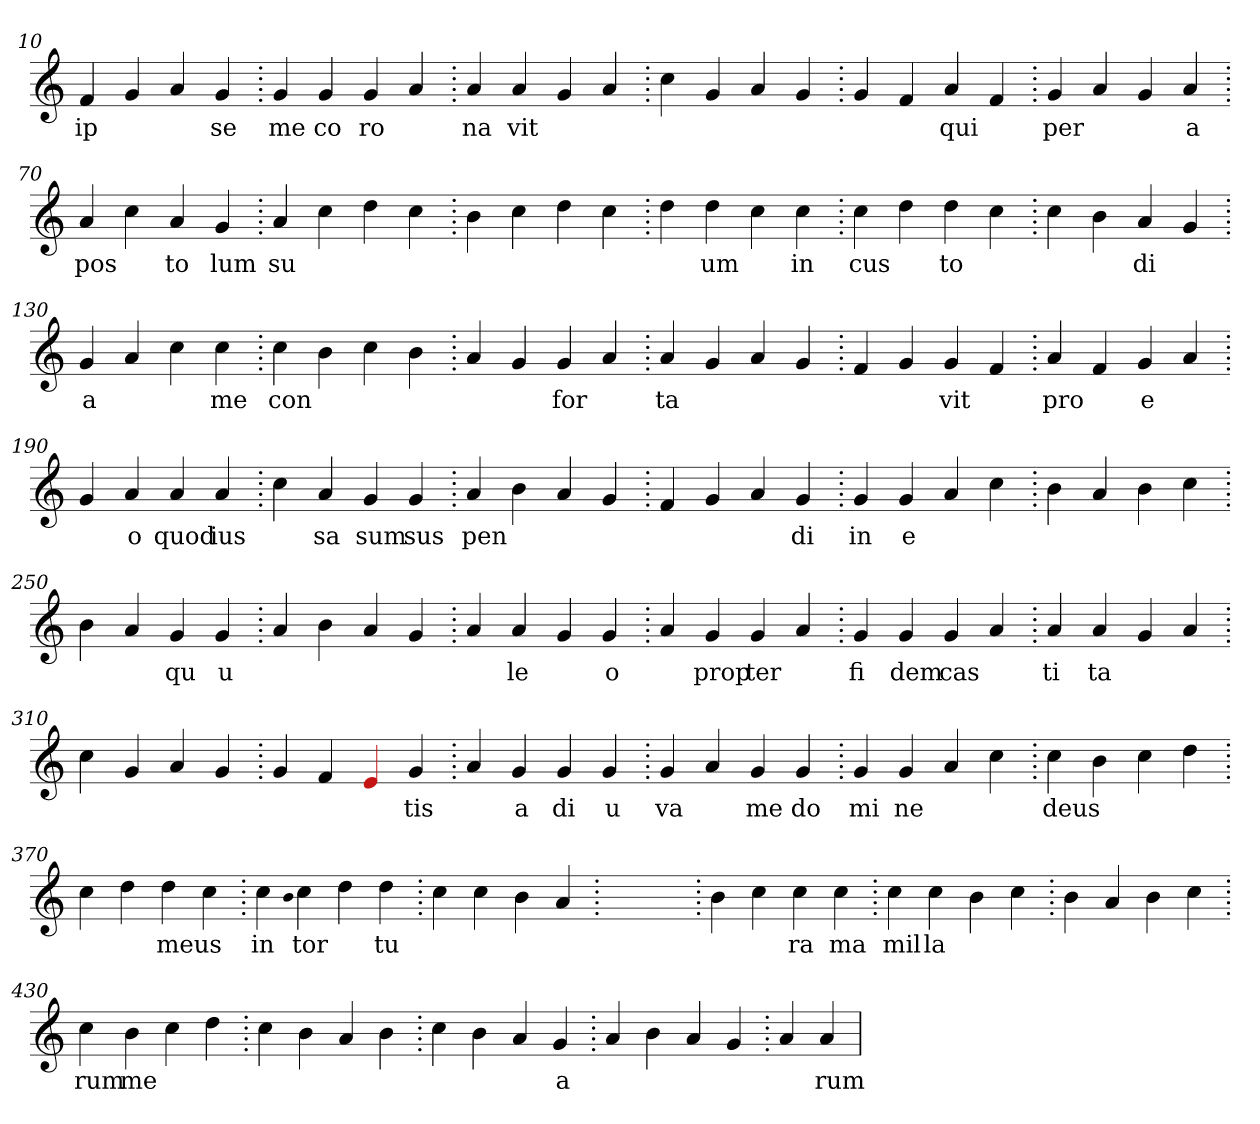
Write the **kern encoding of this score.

**kern	**text
*part1	*part1
*staff1	*staff1
*clefG2	*
=10.	=10.
4f	ip
4g	.
4a	.
4g	se
=20.	=20.
4g	me
4g	co
4g	ro
4a	.
=30.	=30.
4a	na
4a	vit
4g	.
4a	.
=40.	=40.
4cc	.
4g	.
4a	.
4g	.
=50.	=50.
4g	.
4f	.
4a	qui
4f	.
=60.	=60.
4g	per
4a	.
4g	.
4a	a
=70.	=70.
4a	pos
4cc	.
4a	to
4g	lum
=80.	=80.
4a	su
4cc	.
4dd	.
4cc	.
=90.	=90.
4b	.
4cc	.
4dd	.
4cc	.
=100.	=100.
4dd	.
4dd	um
4cc	.
4cc	in
=110.	=110.
4cc	cus
4dd	.
4dd	to
4cc	.
=120.	=120.
4cc	.
4b	.
4a	di
4g	.
=130.	=130.
4g	a
4a	.
4cc	.
4cc	me
=140.	=140.
4cc	con
4b	.
4cc	.
4b	.
=150.	=150.
4a	.
4g	.
4g	for
4a	.
=160.	=160.
4a	ta
4g	.
4a	.
4g	.
=170.	=170.
4f	.
4g	.
4g	vit
4f	.
=180.	=180.
4a	pro
4f	.
4g	e
4a	.
=190.	=190.
4g	.
4a	o
4a	quod
4a	ius
=200.	=200.
4cc	.
4a	sa
4g	sum
4g	sus
=210.	=210.
4a	pen
4b	.
4a	.
4g	.
=220.	=220.
4f	.
4g	.
4a	.
4g	di
=230.	=230.
4g	in
4g	e
4a	.
4cc	.
=240.	=240.
4b	.
4a	.
4b	.
4cc	.
=250.	=250.
4b	.
4a	.
4g	qu
4g	u
=260.	=260.
4a	.
4b	.
4a	.
4g	.
=270.	=270.
4a	.
4a	le
4g	.
4g	o
=280.	=280.
4a	.
4g	prop
4g	ter
4a	.
=290.	=290.
4g	fi
4g	dem
4g	cas
4a	.
=300.	=300.
4a	ti
4a	ta
4g	.
4a	.
=310.	=310.
4cc	.
4g	.
4a	.
4g	.
=320.	=320.
4g	.
4f	.
4Re	.
4g	tis
=330.	=330.
4a	.
4g	a
4g	di
4g	u
=340.	=340.
4g	va
4a	.
4g	me
4g	do
=350.	=350.
4g	mi
4g	ne
4a	.
4cc	.
=360.	=360.
4cc	deus
4b	.
4cc	.
4dd	.
=370.	=370.
4cc	.
4dd	.
4dd	meus
4cc	.
=380.	=380.
4cc	in
qqb	.
4cc	tor
4dd	.
4dd	tu
=390.	=390.
4cc	.
4cc	.
4b	.
4a	.
=400.	=400.
1ryy	.
=400.	=400.
4b	.
4cc	.
4cc	ra
4cc	ma
=410.	=410.
4cc	mil
4cc	la
4b	.
4cc	.
=420.	=420.
4b	.
4a	.
4b	.
4cc	.
=430.	=430.
4cc	rum
4b	me
4cc	.
4dd	.
=440.	=440.
4cc	.
4b	.
4a	.
4b	.
=450.	=450.
4cc	.
4b	.
4a	.
4g	a
=460.	=460.
4a	.
4b	.
4a	.
4g	.
=470.	=470.
4a	.
4a	rum
=	=
*-	*-
